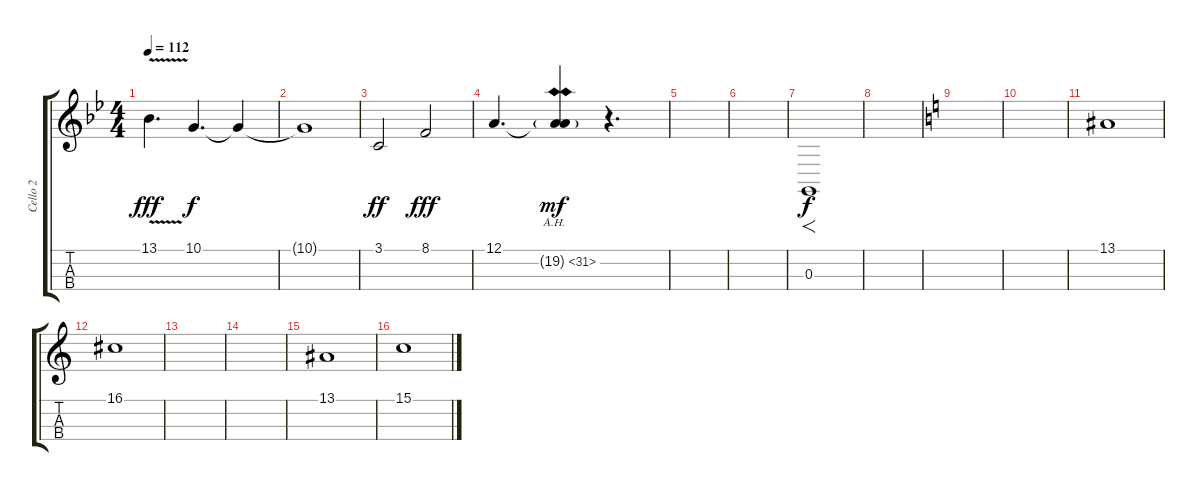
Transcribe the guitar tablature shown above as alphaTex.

\track ("Cello 2" "Cello 2") {instrument cello}
\staff {score tabs}
\tuning (A3 D3 G2 C2) {hide}
\ts (4 4)
\tempo 112
\clef g2
\ks bb
13.1{v}.4{d dy fff} 10.1.4{d dy f} 10.1{t}.4 |
10.1{t}.1 |
3.1.2{dy ff} 8.1.2{dy fff} |
12.1.4{d} (12.1{ah 12 t} 19.2{ah 12 g}).4{dy mf} r.4{d} |
|
|
0.3.1{f dy f} |
|
\ks c
|
|
13.1.1 |
16.1.1 |
|
|
13.1.1 |
15.1.1
